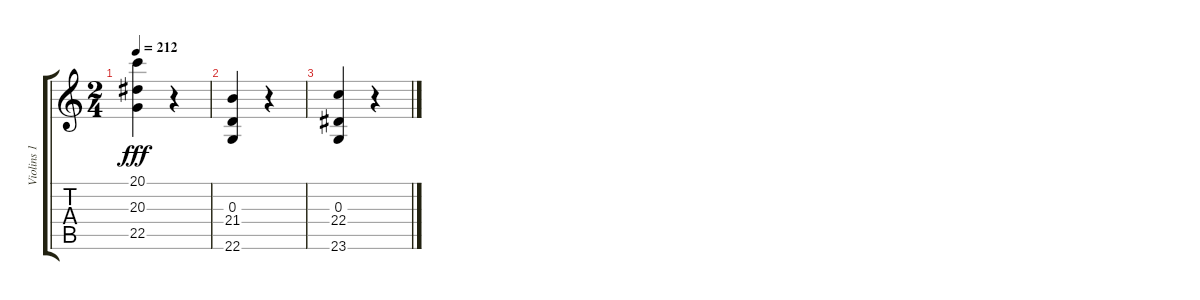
\track ("Violins 1" "Violins 1") {instrument stringensemble1}
\staff {score tabs}
\tuning (E4 B3 G3 D3 A2 E2) {hide}
\ts (2 4)
\tempo 212
\clef g2
\ks c
(20.1 20.3 22.5).4{dy fff} r.4 |
(0.3 21.4 22.6).4 r.4 |
(0.3 22.4 23.6).4 r.4
